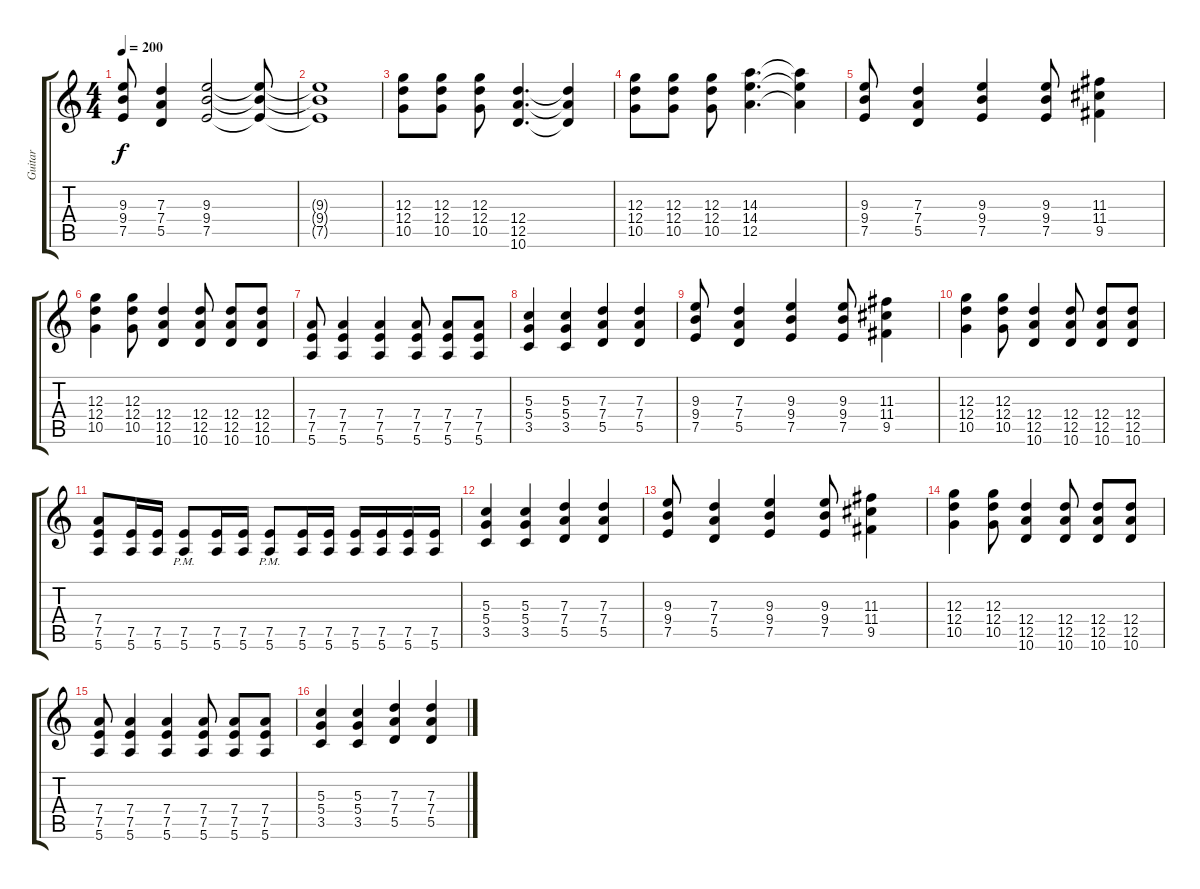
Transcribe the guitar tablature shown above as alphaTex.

\track ("Guitar" "Guitar") {instrument distortionguitar}
\staff {score tabs}
\tuning (E4 B3 G3 D3 A2 E2) {hide}
\ts (4 4)
\tempo 200
\clef g2
\ks c
(9.3 9.4 7.5).8{dy f} (7.3 7.4 5.5).4 (9.3 9.4 7.5).2 (9.3{t} 9.4{t} 7.5{t}).8 |
(9.3{t} 9.4{t} 7.5{t}).1 |
(12.3 12.4 10.5).8 (12.3 12.4 10.5).8 (12.3 12.4 10.5).8 (12.4 12.5 10.6).4{d} (12.4{t} 12.5{t} 10.6{t}).4 |
(12.3 12.4 10.5).8 (12.3 12.4 10.5).8 (12.3 12.4 10.5).8 (14.3 14.4 12.5).4{d} (14.3{t} 14.4{t} 12.5{t}).4 |
(9.3 9.4 7.5).8 (7.3 7.4 5.5).4 (9.3 9.4 7.5).4 (9.3 9.4 7.5).8 (11.3 11.4 9.5).4 |
(12.3 12.4 10.5).4 (12.3 12.4 10.5).8 (12.4 12.5 10.6).4 (12.4 12.5 10.6).8 (12.4 12.5 10.6).8 (12.4 12.5 10.6).8 |
(7.4 7.5 5.6).8 (7.4 7.5 5.6).4 (7.4 7.5 5.6).4 (7.4 7.5 5.6).8 (7.4 7.5 5.6).8 (7.4 7.5 5.6).8 |
(5.3 5.4 3.5).4 (5.3 5.4 3.5).4 (7.3 7.4 5.5).4 (7.3 7.4 5.5).4 |
(9.3 9.4 7.5).8 (7.3 7.4 5.5).4 (9.3 9.4 7.5).4 (9.3 9.4 7.5).8 (11.3 11.4 9.5).4 |
(12.3 12.4 10.5).4 (12.3 12.4 10.5).8 (12.4 12.5 10.6).4 (12.4 12.5 10.6).8 (12.4 12.5 10.6).8 (12.4 12.5 10.6).8 |
(7.4 7.5 5.6).8 (7.5 5.6).16 (7.5 5.6).16 (7.5{pm} 5.6{pm}).8 (7.5 5.6).16 (7.5 5.6).16 (7.5{pm} 5.6{pm}).8 (7.5 5.6).16 (7.5 5.6).16 (7.5 5.6).16 (7.5 5.6).16 (7.5 5.6).16 (7.5 5.6).16 |
(5.3 5.4 3.5).4 (5.3 5.4 3.5).4 (7.3 7.4 5.5).4 (7.3 7.4 5.5).4 |
(9.3 9.4 7.5).8 (7.3 7.4 5.5).4 (9.3 9.4 7.5).4 (9.3 9.4 7.5).8 (11.3 11.4 9.5).4 |
(12.3 12.4 10.5).4 (12.3 12.4 10.5).8 (12.4 12.5 10.6).4 (12.4 12.5 10.6).8 (12.4 12.5 10.6).8 (12.4 12.5 10.6).8 |
(7.4 7.5 5.6).8 (7.4 7.5 5.6).4 (7.4 7.5 5.6).4 (7.4 7.5 5.6).8 (7.4 7.5 5.6).8 (7.4 7.5 5.6).8 |
(5.3 5.4 3.5).4 (5.3 5.4 3.5).4 (7.3 7.4 5.5).4 (7.3 7.4 5.5).4
